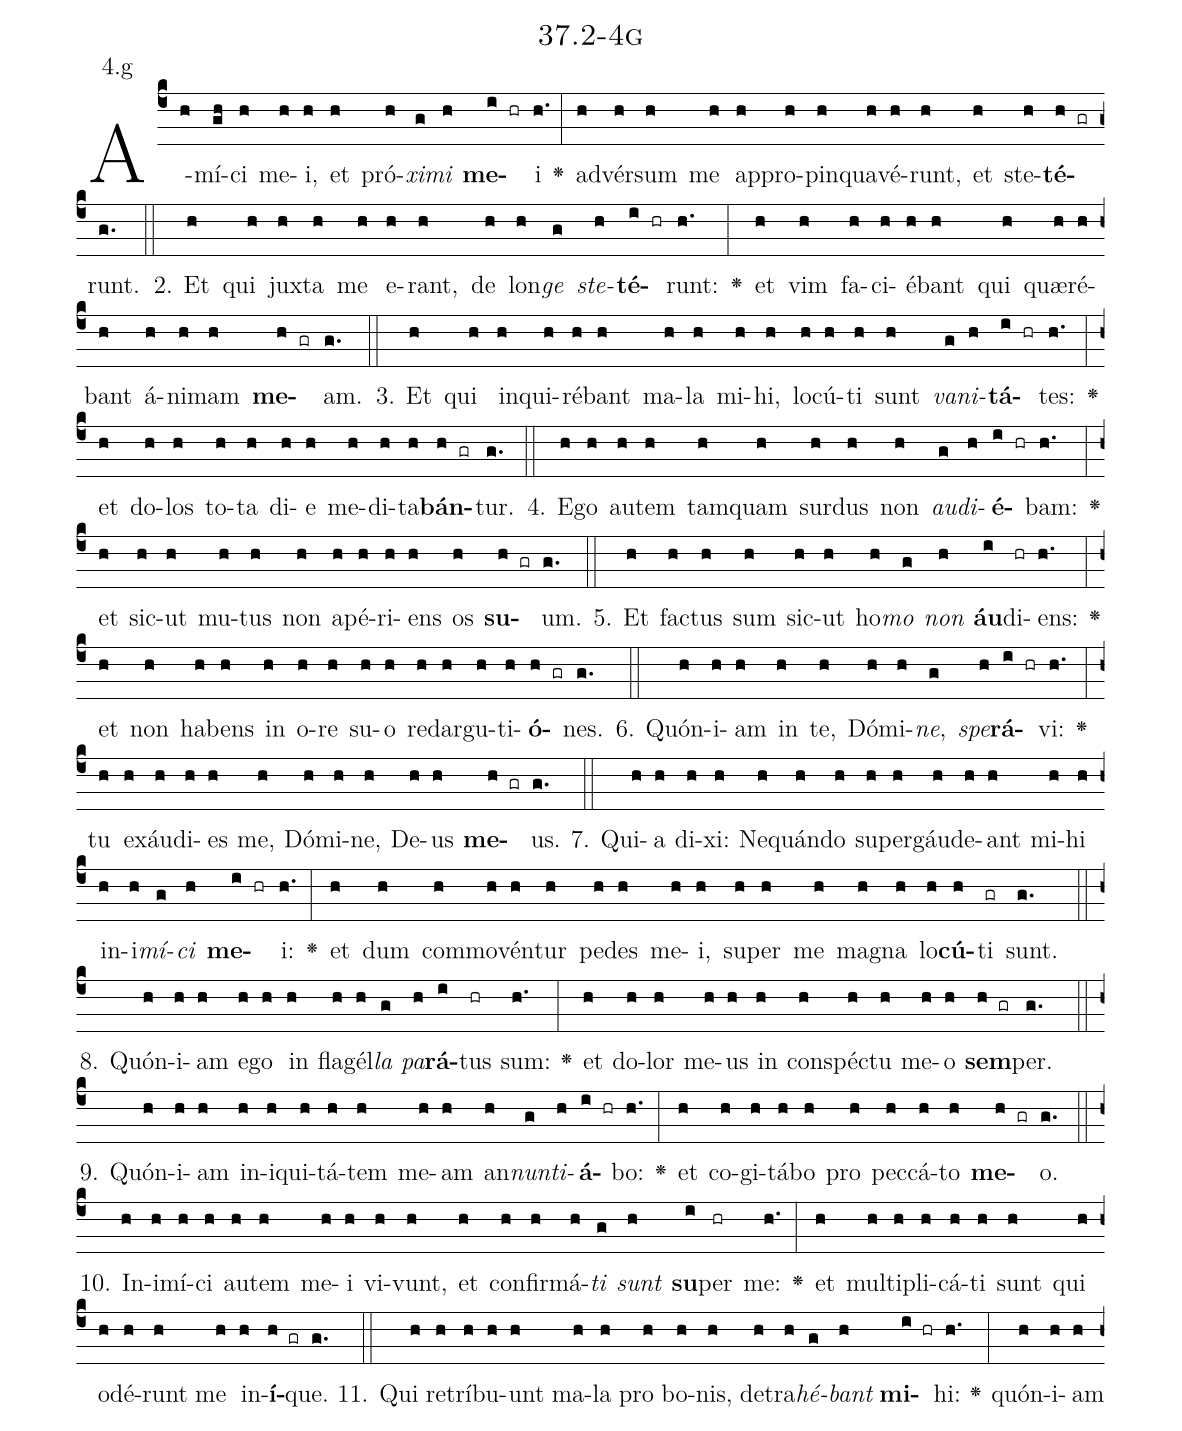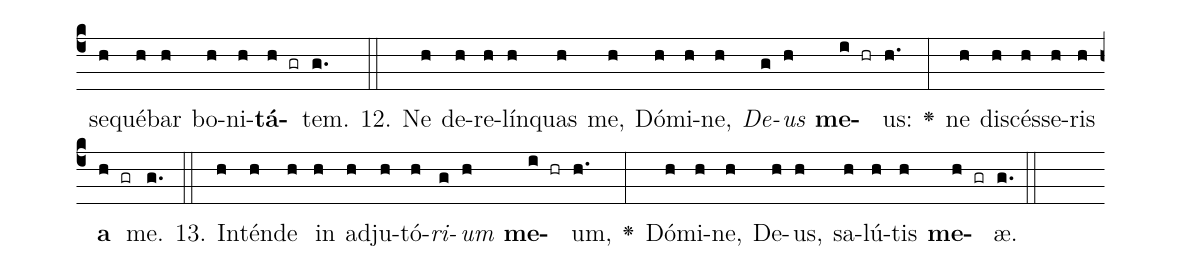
name: 37.2-4g;
annotation: 4.g;
%%
(c4)A(h)mí(gh)ci(h) me(h)i,(h) et(h) pró(h)<i>xi</i>(g)<i>mi</i>(h) <b>me</b>(i hr)i(h.) <v>\greheightstar</v>(:) ad(h)vér(h)sum(h) me(h) ap(h)pro(h)pin(h)qua(h)vé(h)runt,(h) et(h) ste(h)<b>té</b>(h gr)runt.(g.) (::)
2. Et(h) qui(h) jux(h)ta(h) me(h) e(h)rant,(h) de(h) lon(h)<i>ge</i>(g) <i>ste</i>(h)<b>té</b>(i hr)runt:(h.) <v>\greheightstar</v>(:) et(h) vim(h) fa(h)ci(h)é(h)bant(h) qui(h) quæ(h)ré(h)bant(h) á(h)ni(h)mam(h) <b>me</b>(h gr)am.(g.) (::)
3. Et(h) qui(h) in(h)qui(h)ré(h)bant(h) ma(h)la(h) mi(h)hi,(h) lo(h)cú(h)ti(h) sunt(h) <i>va</i>(g)<i>ni</i>(h)<b>tá</b>(i hr)tes:(h.) <v>\greheightstar</v>(:) et(h) do(h)los(h) to(h)ta(h) di(h)e(h) me(h)di(h)ta(h)<b>bán</b>(h gr)tur.(g.) (::)
4. E(h)go(h) au(h)tem(h) tam(h)quam(h) sur(h)dus(h) non(h) <i>au</i>(g)<i>di</i>(h)<b>é</b>(i hr)bam:(h.) <v>\greheightstar</v>(:) et(h) sic(h)ut(h) mu(h)tus(h) non(h) a(h)pé(h)ri(h)ens(h) os(h) <b>su</b>(h gr)um.(g.) (::)
5. Et(h) fac(h)tus(h) sum(h) sic(h)ut(h) ho(h)<i>mo</i>(g) <i>non</i>(h) <b>áu</b>(i)di(hr)ens:(h.) <v>\greheightstar</v>(:) et(h) non(h) ha(h)bens(h) in(h) o(h)re(h) su(h)o(h) red(h)ar(h)gu(h)ti(h)<b>ó</b>(h gr)nes.(g.) (::)
6. Quón(h)i(h)am(h) in(h) te,(h) Dó(h)mi(h)<i>ne</i>,(g) <i>spe</i>(h)<b>rá</b>(i hr)vi:(h.) <v>\greheightstar</v>(:) tu(h) ex(h)áu(h)di(h)es(h) me,(h) Dó(h)mi(h)ne,(h) De(h)us(h) <b>me</b>(h gr)us.(g.) (::)
7. Qui(h)a(h) di(h)xi:(h) Ne(h)quán(h)do(h) su(h)per(h)gáu(h)de(h)ant(h) mi(h)hi(h) in(h)i(h)<i>mí</i>(g)<i>ci</i>(h) <b>me</b>(i hr)i:(h.) <v>\greheightstar</v>(:) et(h) dum(h) com(h)mo(h)vén(h)tur(h) pe(h)des(h) me(h)i,(h) su(h)per(h) me(h) ma(h)gna(h) lo(h)<b>cú</b>(h)ti(gr) sunt.(g.) (::)
8. Quón(h)i(h)am(h) e(h)go(h) in(h) fla(h)gél(h)<i>la</i>(g) <i>pa</i>(h)<b>rá</b>(i)tus(hr) sum:(h.) <v>\greheightstar</v>(:) et(h) do(h)lor(h) me(h)us(h) in(h) con(h)spéc(h)tu(h) me(h)o(h) <b>sem</b>(h gr)per.(g.) (::)
9. Quón(h)i(h)am(h) in(h)i(h)qui(h)tá(h)tem(h) me(h)am(h) an(h)<i>nun</i>(g)<i>ti</i>(h)<b>á</b>(i hr)bo:(h.) <v>\greheightstar</v>(:) et(h) co(h)gi(h)tá(h)bo(h) pro(h) pec(h)cá(h)to(h) <b>me</b>(h gr)o.(g.) (::)
10. In(h)i(h)mí(h)ci(h) au(h)tem(h) me(h)i(h) vi(h)vunt,(h) et(h) con(h)fir(h)má(h)<i>ti</i>(g) <i>sunt</i>(h) <b>su</b>(i)per(hr) me:(h.) <v>\greheightstar</v>(:) et(h) mul(h)ti(h)pli(h)cá(h)ti(h) sunt(h) qui(h) o(h)dé(h)runt(h) me(h) in(h)<b>í</b>(h gr)que.(g.) (::)
11. Qui(h) re(h)trí(h)bu(h)unt(h) ma(h)la(h) pro(h) bo(h)nis,(h) de(h)tra(h)<i>hé</i>(g)<i>bant</i>(h) <b>mi</b>(i hr)hi:(h.) <v>\greheightstar</v>(:) quón(h)i(h)am(h) se(h)qué(h)bar(h) bo(h)ni(h)<b>tá</b>(h gr)tem.(g.) (::)
12. Ne(h) de(h)re(h)lín(h)quas(h) me,(h) Dó(h)mi(h)ne,(h) <i>De</i>(g)<i>us</i>(h) <b>me</b>(i hr)us:(h.) <v>\greheightstar</v>(:) ne(h) di(h)scés(h)se(h)ris(h) <b>a</b>(h gr) me.(g.) (::)
13. In(h)tén(h)de(h) in(h) ad(h)ju(h)tó(h)<i>ri</i>(g)<i>um</i>(h) <b>me</b>(i hr)um,(h.) <v>\greheightstar</v>(:) Dó(h)mi(h)ne,(h) De(h)us,(h) sa(h)lú(h)tis(h) <b>me</b>(h gr)æ.(g.) (::)
